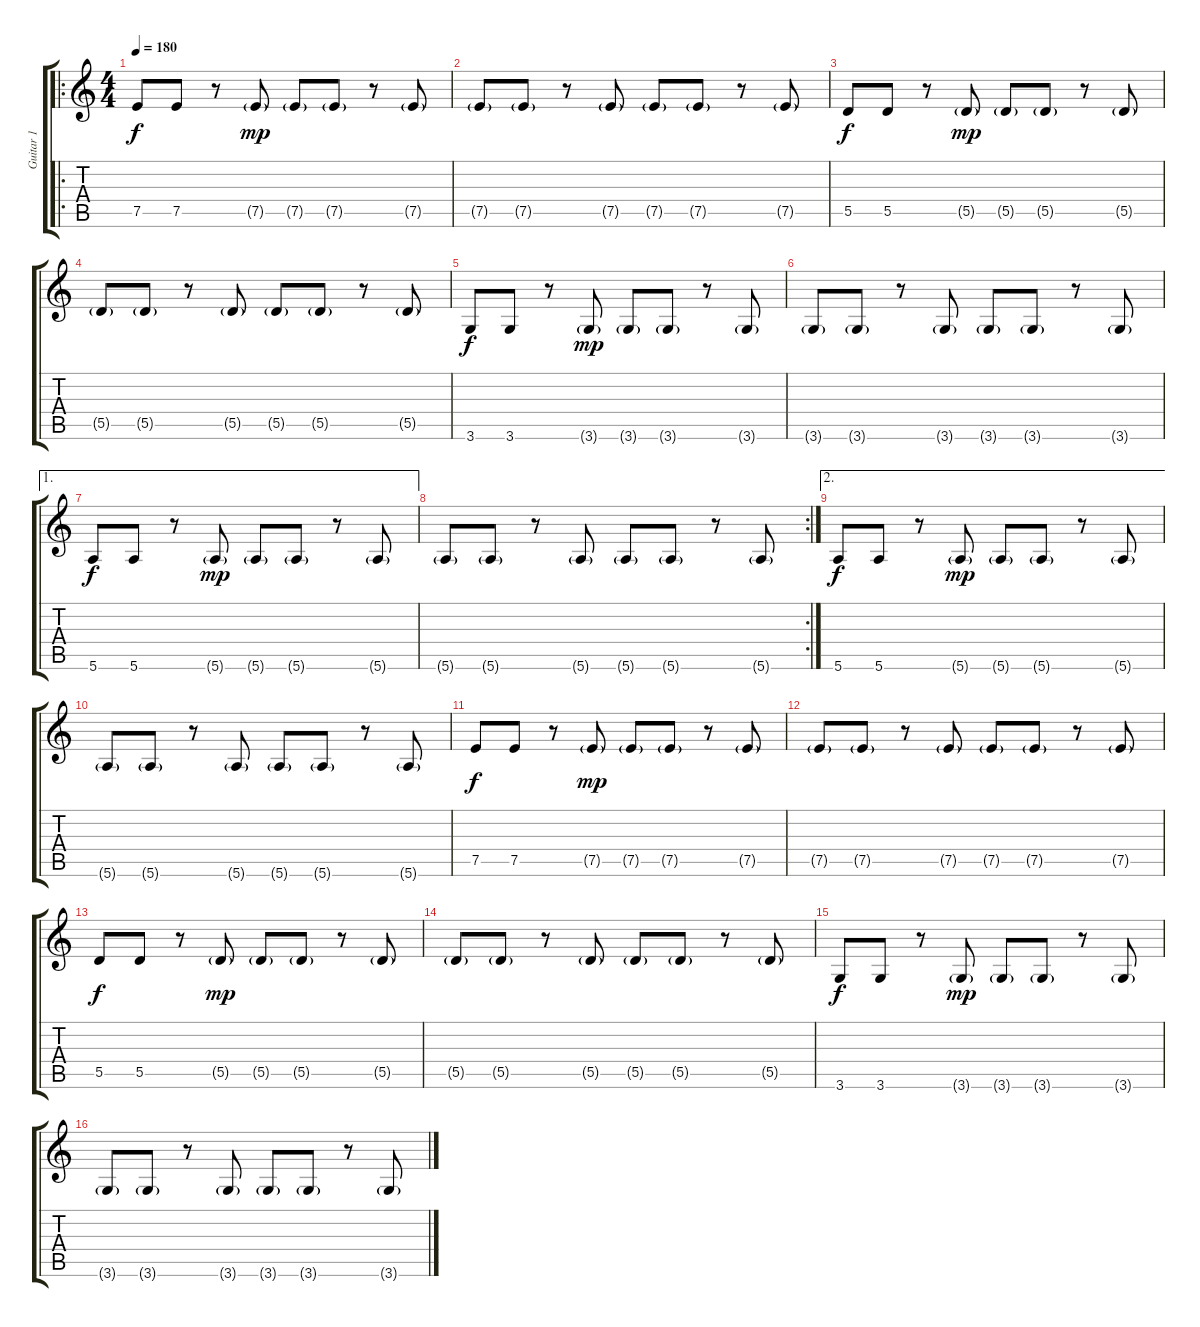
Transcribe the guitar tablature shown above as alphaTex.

\track ("Guitar 1" "Guitar 1") {instrument overdrivenguitar}
\staff {score tabs}
\tuning (E4 B3 G3 D3 A2 E2) {hide}
\ro
\ts (4 4)
\tempo 180
\clef g2
\ks c
7.5.8{dy f instrument electricguitarclean} 7.5.8 r.8 7.5{g}.8{dy mp} 7.5{g}.8 7.5{g}.8 r.8 7.5{g}.8 |
7.5{g}.8 7.5{g}.8 r.8 7.5{g}.8 7.5{g}.8 7.5{g}.8 r.8 7.5{g}.8 |
5.5.8{dy f} 5.5.8 r.8 5.5{g}.8{dy mp} 5.5{g}.8 5.5{g}.8 r.8 5.5{g}.8 |
5.5{g}.8 5.5{g}.8 r.8 5.5{g}.8 5.5{g}.8 5.5{g}.8 r.8 5.5{g}.8 |
3.6.8{dy f} 3.6.8 r.8 3.6{g}.8{dy mp} 3.6{g}.8 3.6{g}.8 r.8 3.6{g}.8 |
3.6{g}.8 3.6{g}.8 r.8 3.6{g}.8 3.6{g}.8 3.6{g}.8 r.8 3.6{g}.8 |
\ae 1
5.6.8{dy f} 5.6.8 r.8 5.6{g}.8{dy mp} 5.6{g}.8 5.6{g}.8 r.8 5.6{g}.8 |
\rc 2
5.6{g}.8 5.6{g}.8 r.8 5.6{g}.8 5.6{g}.8 5.6{g}.8 r.8 5.6{g}.8 |
\ae 2
5.6.8{dy f} 5.6.8 r.8 5.6{g}.8{dy mp} 5.6{g}.8 5.6{g}.8 r.8 5.6{g}.8 |
5.6{g}.8 5.6{g}.8 r.8 5.6{g}.8 5.6{g}.8 5.6{g}.8 r.8 5.6{g}.8 |
7.5.8{dy f} 7.5.8 r.8 7.5{g}.8{dy mp} 7.5{g}.8 7.5{g}.8 r.8 7.5{g}.8 |
7.5{g}.8 7.5{g}.8 r.8 7.5{g}.8 7.5{g}.8 7.5{g}.8 r.8 7.5{g}.8 |
5.5.8{dy f} 5.5.8 r.8 5.5{g}.8{dy mp} 5.5{g}.8 5.5{g}.8 r.8 5.5{g}.8 |
5.5{g}.8 5.5{g}.8 r.8 5.5{g}.8 5.5{g}.8 5.5{g}.8 r.8 5.5{g}.8 |
3.6.8{dy f} 3.6.8 r.8 3.6{g}.8{dy mp} 3.6{g}.8 3.6{g}.8 r.8 3.6{g}.8 |
3.6{g}.8 3.6{g}.8 r.8 3.6{g}.8 3.6{g}.8 3.6{g}.8 r.8 3.6{g}.8
